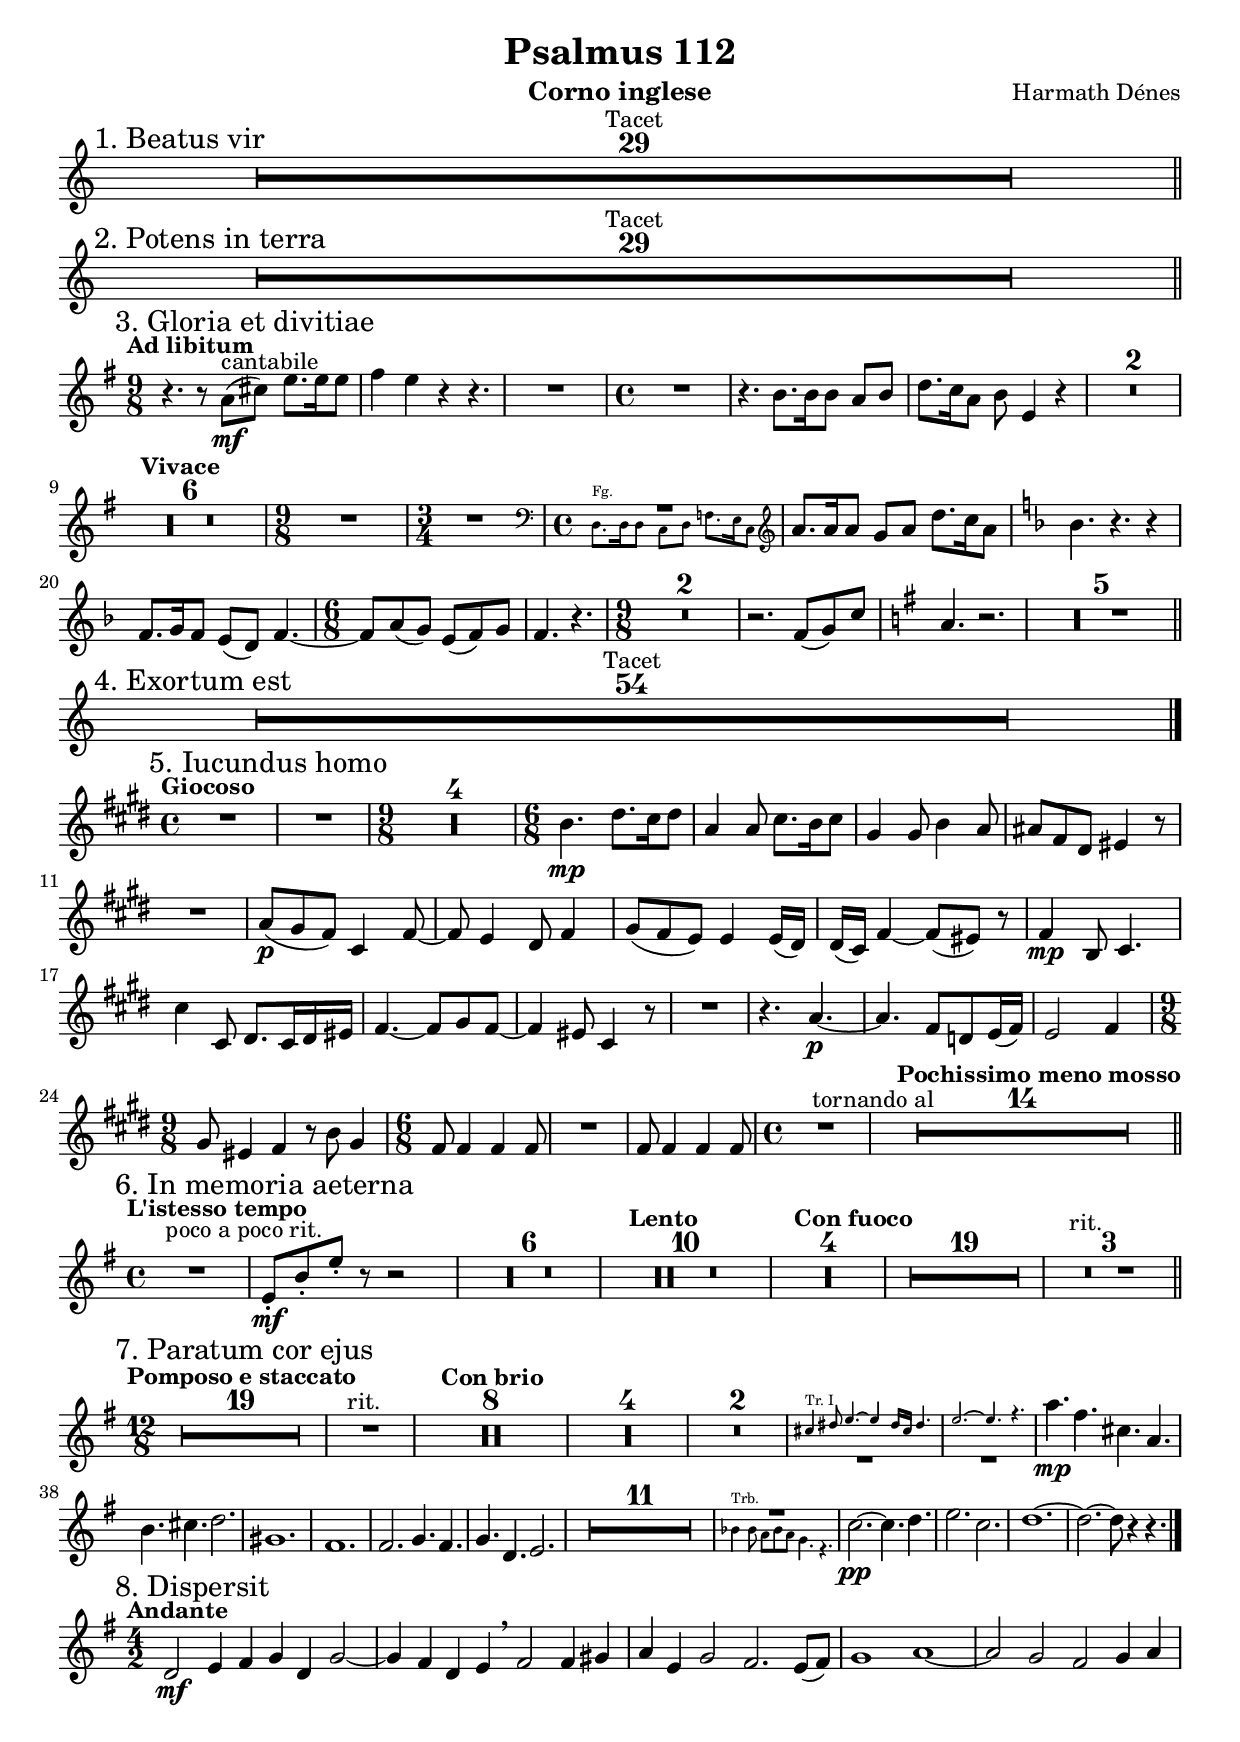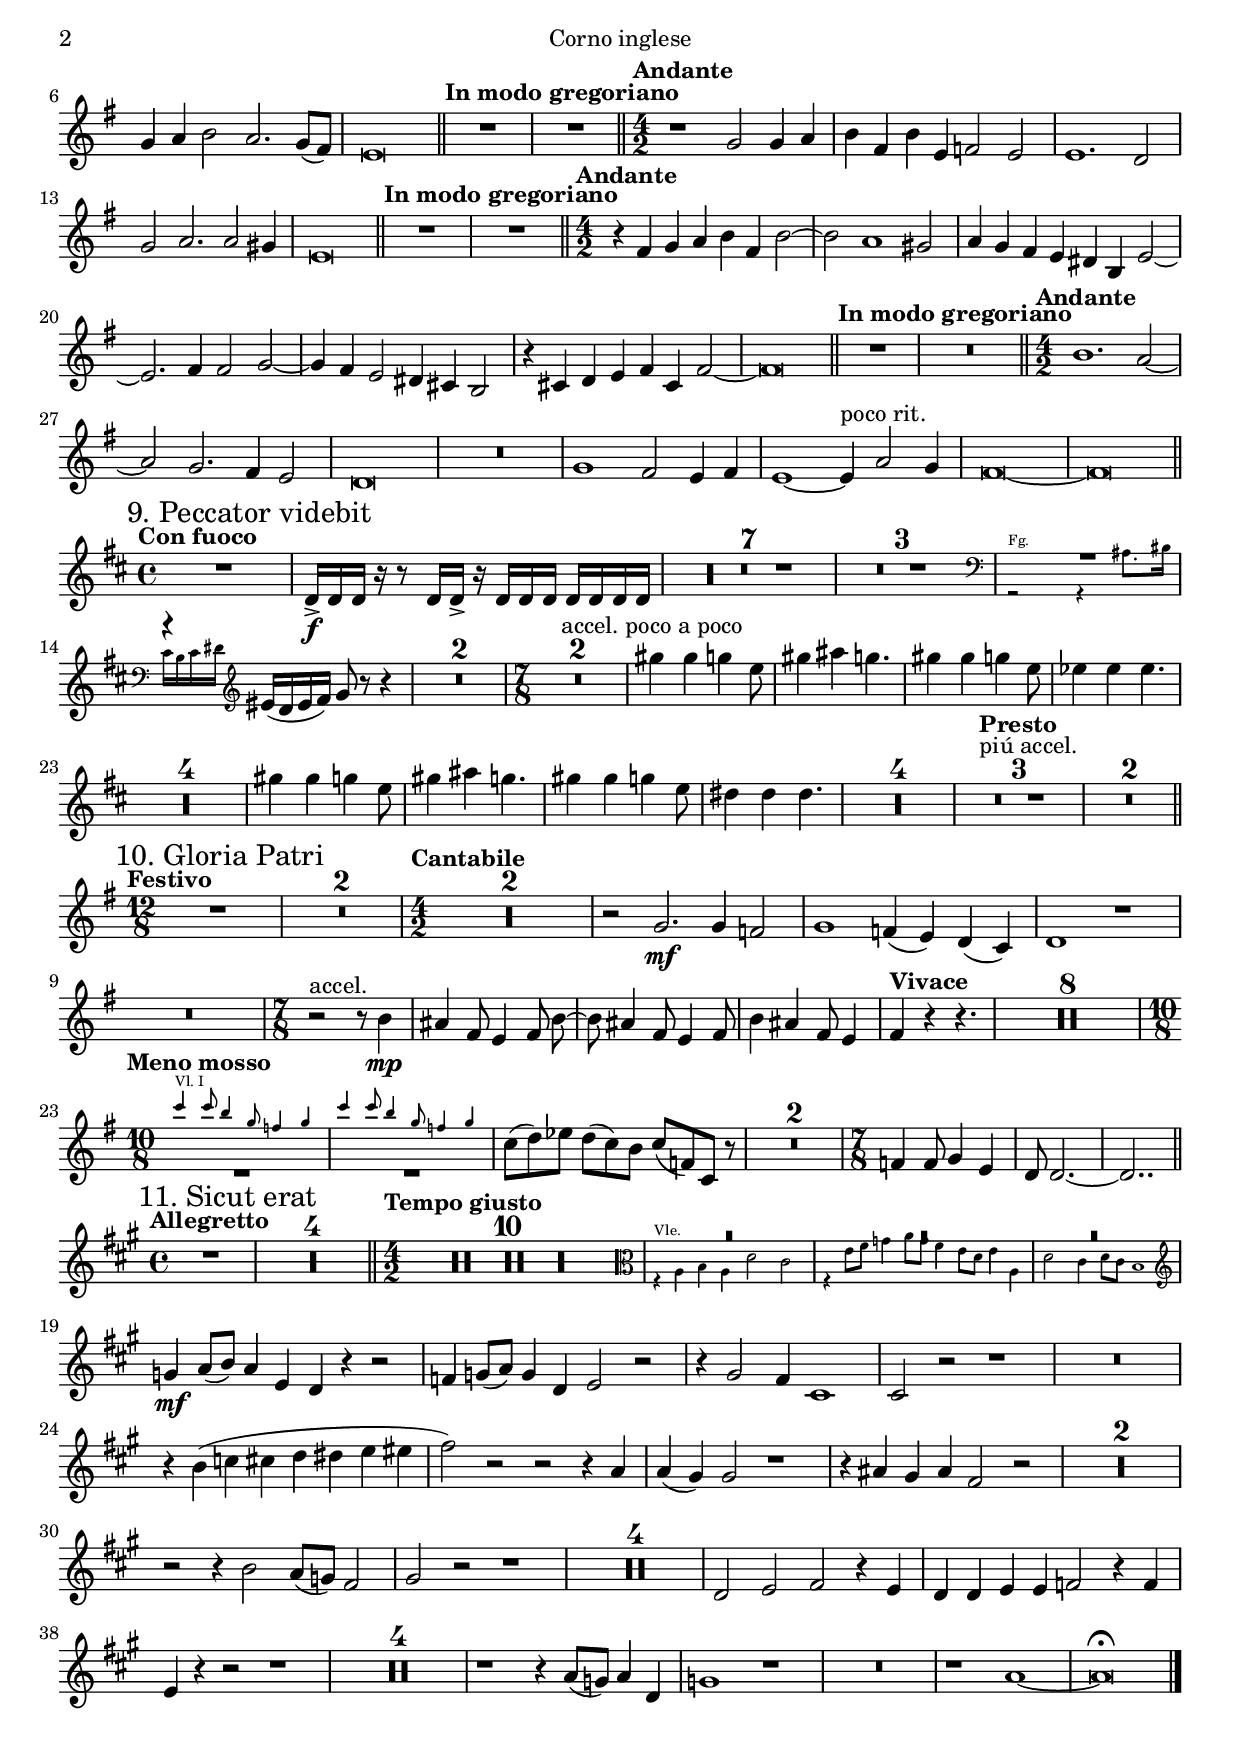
\include "Common.ily"

\header {
	instrument = "Corno inglese"
}

\score {
	\new Staff <<
		\AHeader
		\ATacet
	>>
}
\score {<<
	\new Staff <<
		\BHeader
		\BTacet
	>>
>>}
\score {
	\new Staff <<
		\removeWithTag #'score \CGlobal
		\CCornoInglese
	>>	
}
\score {
	\new Staff <<
		\DHeader
		\DTacet
	>>	
}
\score {
	\new Staff <<
		\removeWithTag #'score \EGlobal
		\ECornoInglese
	>>	
}
\score {
	\new Staff <<
		\removeWithTag #'score \FGlobal
		\FCornoInglese
	>>	
}
\score {
	\new Staff <<
		\removeWithTag #'score \GGlobal
		\GCornoInglese
	>>	
}
\score {<<
	\new Staff <<
		\HHeader
		\removeWithTag #'score \HGlobal
		\HCornoInglese
	>>
>>}
\score {
	\new Staff <<
		\removeWithTag #'score \IGlobal
		\ICornoInglese
	>>	
}
\score {
	\new Staff <<
		\removeWithTag #'score \JGlobal
		\JCornoInglese
	>>	
}
\score {
	\new Staff <<
		\removeWithTag #'score \KGlobal
		\KCornoInglese
	>>	
}